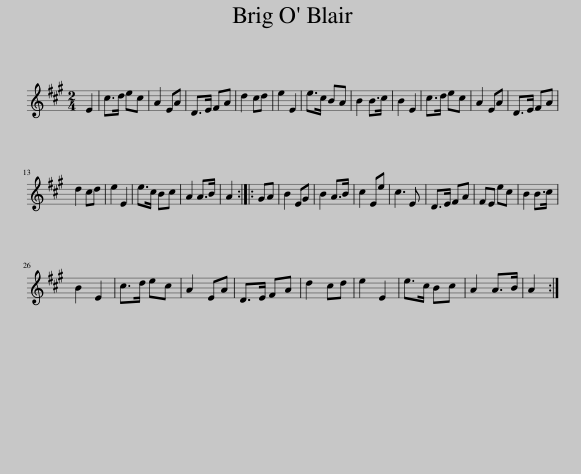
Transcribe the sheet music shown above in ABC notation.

X:1
L:1/8
M:2/4
I:linebreak $
K:A
V:1 treble
V:1
 E2 | c>d ec | A2 EA | D>E FA | d2 cd | %5
 e2 E2 | e>c BA | B2 B>c | B2 E2 | c>d ec | %10
 A2 EA | D>E FA |$ d2 cd | e2 E2 | e>c Bc | %15
 A2 A>B | A2 :: GA | B2 EG | B2 A>B | %20
 c2 Ee | c3 E | D>E FA | FE ec | B2 B>c |$ %25
 B2 E2 | c>d ec | A2 EA | D>E FA | d2 cd | %30
 e2 E2 | e>c Bc | A2 A>B | A2 :| %34
